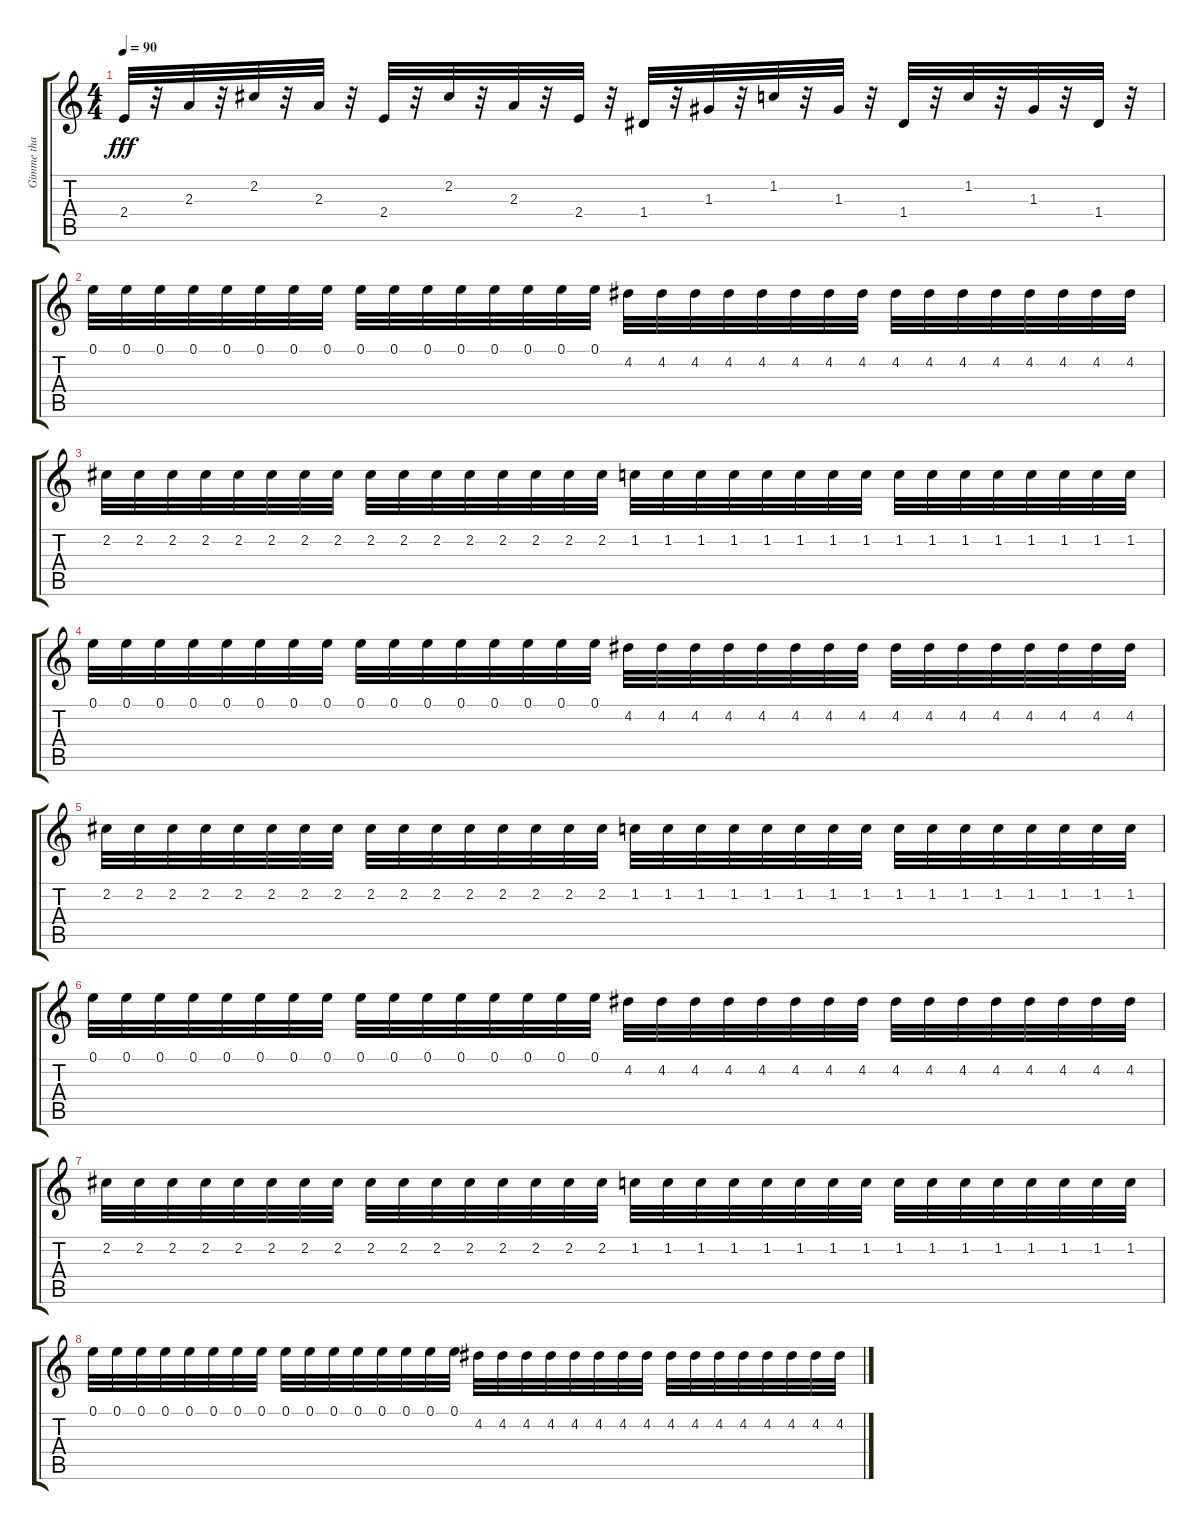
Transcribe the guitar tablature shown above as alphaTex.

\track ("Gimme tha power" "Gimme tha ") {instrument electricguitarjazz}
\staff {score tabs}
\tuning (E4 B3 G3 D3 A2 E2) {hide}
\ts (4 4)
\tempo 90
\clef g2
\ks c
2.4.32{dy fff} r.32 2.3.32 r.32 2.2.32 r.32 2.3.32 r.32 2.4.32 r.32 2.2.32 r.32 2.3.32 r.32 2.4.32 r.32 1.4.32 r.32 1.3.32 r.32 1.2.32 r.32 1.3.32 r.32 1.4.32 r.32 1.2.32 r.32 1.3.32 r.32 1.4.32 r.32 |
0.1.32 0.1.32 0.1.32 0.1.32 0.1.32 0.1.32 0.1.32 0.1.32 0.1.32 0.1.32 0.1.32 0.1.32 0.1.32 0.1.32 0.1.32 0.1.32 4.2.32 4.2.32 4.2.32 4.2.32 4.2.32 4.2.32 4.2.32 4.2.32 4.2.32 4.2.32 4.2.32 4.2.32 4.2.32 4.2.32 4.2.32 4.2.32 |
2.2.32 2.2.32 2.2.32 2.2.32 2.2.32 2.2.32 2.2.32 2.2.32 2.2.32 2.2.32 2.2.32 2.2.32 2.2.32 2.2.32 2.2.32 2.2.32 1.2.32 1.2.32 1.2.32 1.2.32 1.2.32 1.2.32 1.2.32 1.2.32 1.2.32 1.2.32 1.2.32 1.2.32 1.2.32 1.2.32 1.2.32 1.2.32 |
0.1.32 0.1.32 0.1.32 0.1.32 0.1.32 0.1.32 0.1.32 0.1.32 0.1.32 0.1.32 0.1.32 0.1.32 0.1.32 0.1.32 0.1.32 0.1.32 4.2.32 4.2.32 4.2.32 4.2.32 4.2.32 4.2.32 4.2.32 4.2.32 4.2.32 4.2.32 4.2.32 4.2.32 4.2.32 4.2.32 4.2.32 4.2.32 |
2.2.32 2.2.32 2.2.32 2.2.32 2.2.32 2.2.32 2.2.32 2.2.32 2.2.32 2.2.32 2.2.32 2.2.32 2.2.32 2.2.32 2.2.32 2.2.32 1.2.32 1.2.32 1.2.32 1.2.32 1.2.32 1.2.32 1.2.32 1.2.32 1.2.32 1.2.32 1.2.32 1.2.32 1.2.32 1.2.32 1.2.32 1.2.32 |
0.1.32 0.1.32 0.1.32 0.1.32 0.1.32 0.1.32 0.1.32 0.1.32 0.1.32 0.1.32 0.1.32 0.1.32 0.1.32 0.1.32 0.1.32 0.1.32 4.2.32 4.2.32 4.2.32 4.2.32 4.2.32 4.2.32 4.2.32 4.2.32 4.2.32 4.2.32 4.2.32 4.2.32 4.2.32 4.2.32 4.2.32 4.2.32 |
2.2.32 2.2.32 2.2.32 2.2.32 2.2.32 2.2.32 2.2.32 2.2.32 2.2.32 2.2.32 2.2.32 2.2.32 2.2.32 2.2.32 2.2.32 2.2.32 1.2.32 1.2.32 1.2.32 1.2.32 1.2.32 1.2.32 1.2.32 1.2.32 1.2.32 1.2.32 1.2.32 1.2.32 1.2.32 1.2.32 1.2.32 1.2.32 |
0.1.32 0.1.32 0.1.32 0.1.32 0.1.32 0.1.32 0.1.32 0.1.32 0.1.32 0.1.32 0.1.32 0.1.32 0.1.32 0.1.32 0.1.32 0.1.32 4.2.32 4.2.32 4.2.32 4.2.32 4.2.32 4.2.32 4.2.32 4.2.32 4.2.32 4.2.32 4.2.32 4.2.32 4.2.32 4.2.32 4.2.32 4.2.32
